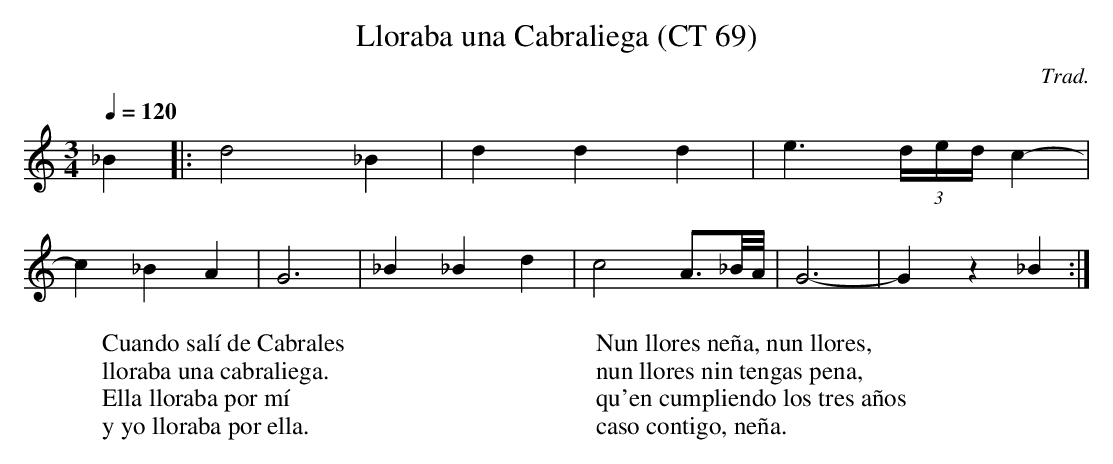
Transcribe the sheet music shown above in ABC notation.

X:1
T:Lloraba una Cabraliega (CT 69)
C:Trad.
M:3/4
L:1/4
Q:1/4=120
W:Cuando salí de Cabrales
W:lloraba una cabraliega.
W:Ella lloraba por mí
W:y yo lloraba por ella.
W:
W:Nun llores neña, nun llores,
W:nun llores nin tengas pena,
W:qu'en cumpliendo los tres años
W:caso contigo, neña.
K:C
_B|:d2 _B|d d d|e3/2 (3d/4e/4d/4 c-|
c _B A|G3|_B _B d|c2 A3/4_B/8A/8|G3-|G z _B:|
